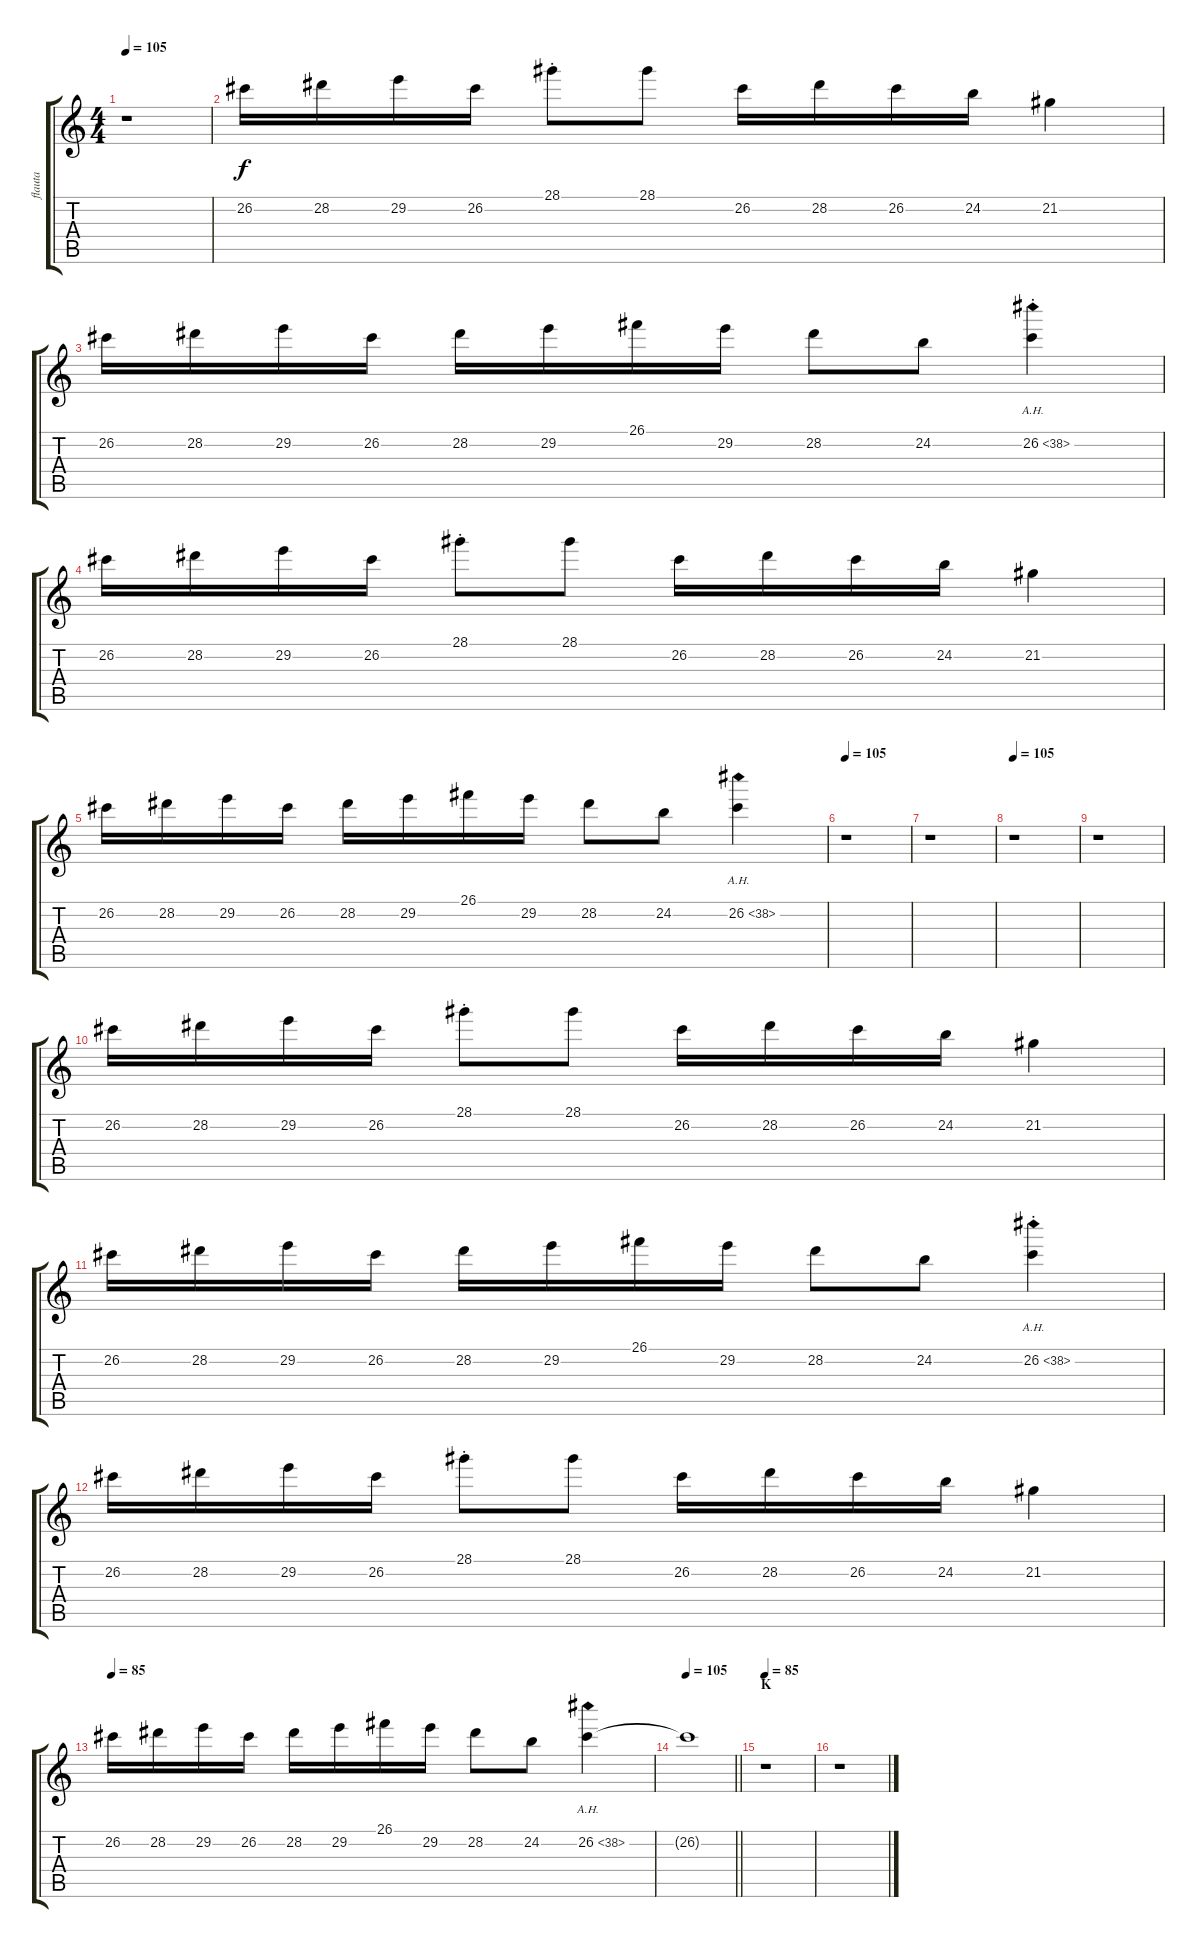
\track ("flauta" "flauta") {instrument flute}
\staff {score tabs}
\tuning (E4 B3 G3 D3 A2 E2) {hide}
\ts (4 4)
\tempo 105
\clef g2
\ks c
r.1{dy f} |
26.2.16{volume 12 balance 10 instrument flute} 28.2.16 29.2.16 26.2.16 28.1{st}.8 28.1.8 26.2.16 28.2.16 26.2.16 24.2.16 21.2.4 |
26.2.16 28.2.16 29.2.16 26.2.16 28.2.16 29.2.16 26.1.16 29.2.16 28.2.8 24.2.8 26.2{ah 12 st}.4 |
26.2.16 28.2.16 29.2.16 26.2.16 28.1{st}.8 28.1.8 26.2.16 28.2.16 26.2.16 24.2.16 21.2.4 |
26.2.16 28.2.16 29.2.16 26.2.16 28.2.16 29.2.16 26.1.16 29.2.16 28.2.8 24.2.8 26.2{ah 12}.4 |
\tempo 105
r.1 |
r.1 |
\tempo 105
r.1 |
r.1 |
26.2.16{volume 12 balance 10 instrument flute} 28.2.16 29.2.16 26.2.16 28.1{st}.8 28.1.8 26.2.16 28.2.16 26.2.16 24.2.16 21.2.4 |
26.2.16 28.2.16 29.2.16 26.2.16 28.2.16 29.2.16 26.1.16 29.2.16 28.2.8 24.2.8 26.2{ah 12 st}.4 |
26.2.16 28.2.16 29.2.16 26.2.16 28.1{st}.8 28.1.8 26.2.16 28.2.16 26.2.16 24.2.16 21.2.4 |
\tempo 85
26.2.16 28.2.16 29.2.16 26.2.16 28.2.16 29.2.16 26.1.16 29.2.16 28.2.8 24.2.8 26.2{ah 12}.4 |
\tempo 105
\barLineRight lightlight
26.2{t}.1 |
\section ("" "K")
\tempo 85
r.1 |
r.1
